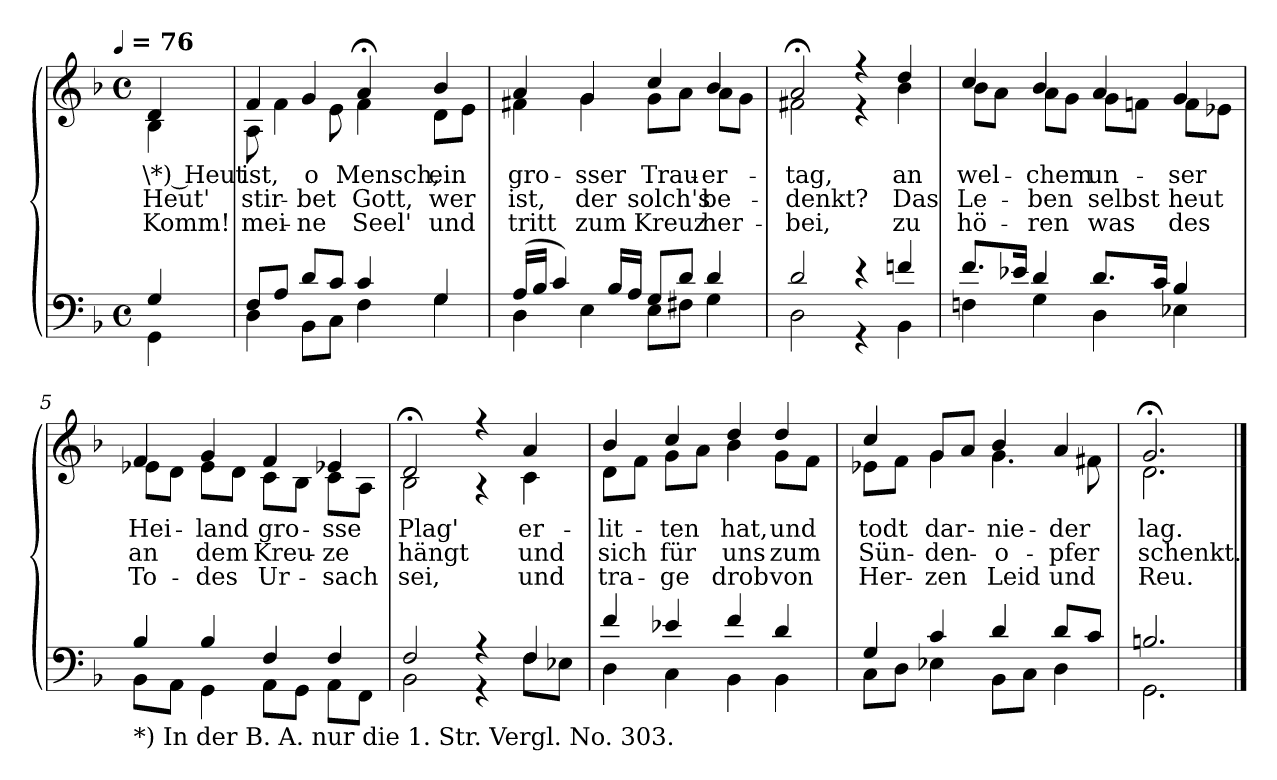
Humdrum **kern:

**kern	**kern	**text	**text	**text	**dynam
*part1	*part1	*part1	*part1	*part1	*part1
*staff2	*staff1	*staff1	*staff1	*staff1	*staff1/2
*clefF4	*clefG2	*	*	*	*
*k[b-]	*k[b-]	*	*	*	*
!!LO:TX:omd:t=[quarter] = 76
*M4/4	*M4/4	*	*	*	*
*met(c)	*met(c)	*	*	*	*
*MM76	*MM76	*	*	*	*
=	=	=	=	=	=
*^	*^	*	*	*	*
4G	4GG	4d	4B-	\*) Heut	Heut'	Komm!	.
=1	=1	=1	=1	=1	=1	=1	=1
8FL	4D	4f	8A	ist,	stir-	mei-	.
8AJ	.	.	4f	.	.	.	.
8dL	8BB-L	4g	.	o	-bet	-ne	.
8cJ	8CJ	.	8e	.	.	.	.
4c	4F	4a;<	4f	Mensch,	Gott,	Seel'	.
4G	4G	4b-	8dL	ein	wer	und	.
.	.	.	8eJ	.	.	.	.
=2	=2	=2	=2	=2	=2	=2	=2
(16ALL	4D	4a	4f#X	gro-	ist,	tritt	.
16B-JJ	.	.	.	.	.	.	.
4c)	.	.	.	.	.	.	.
.	4E	4g	4g	-sser	der	zum	.
16B-LL	.	.	.	.	.	.	.
16AJJ	.	.	.	.	.	.	.
8GL	8EL	4cc	8gL	Trau-	solch's	Kreuz	.
8dJ	8F#XJ	.	8aJ	.	.	.	.
4d	4G	4b-	8aL	-er-	be-	her-	.
.	.	.	8gJ	.	.	.	.
=3	=3	=3	=3	=3	=3	=3	=3
2d	2D	2a;<	2f#X	-tag,	-denkt?	-bei,	.
4r	4r	4r	4r	.	.	.	.
4fn	4BB-	4dd	4b-	an	Das	zu	.
=4	=4	=4	=4	=4	=4	=4	=4
8.fL	4Fn	4cc	8b-L	wel-	Le-	hö-	.
.	.	.	8aJ	.	.	.	.
16e-XJk	.	.	.	.	.	.	.
4d	4G	4b-	8aL	-chem	-ben	-ren	.
.	.	.	8gJ	.	.	.	.
8.dL	4D	4a	8gL	un-	selbst	was	.
.	.	.	8fnJ	.	.	.	.
16cJk	.	.	.	.	.	.	.
4B-	4E-X	4g	8fL	-ser	heut	des	.
.	.	.	8e-XJ	.	.	.	.
!!LO:LB:g=z	!!
=5	=5	=5	=5	=5	=5	=5	=5
!LO:TX:b:t=*) In der B. A. nur die 1. Str. Vergl. No. 303.	!	!	!	!	!	!	!
4B-	8BB-L	4f	8e-XL	Hei-	an	To-	.
.	8AAJ	.	8dJ	.	.	.	.
4B-	4GG	4g	8e-L	-land	dem	-des	.
.	.	.	8dJ	.	.	.	.
4F	8AAL	4f	8cL	gro-	Kreu-	Ur-	.
.	8GGJ	.	8B-J	.	.	.	.
4F	8AAL	4e-X	8cL	-sse	-ze	-sach	♩ = 75
.	8FFJ	.	8AJ	.	.	.	.
=6	=6	=6	=6	=6	=6	=6	=6
2F	2BB-	2d;<	2B-	Plag'	hängt	sei,	.
4r	4r	4r	4r	.	.	.	.
4F	8FL	4a	4c	er-	und	und	.
.	8E-XJ	.	.	.	.	.	.
=7	=7	=7	=7	=7	=7	=7	=7
*	*	*MM74	*	*	*	*	*
4f	4D	4b-	8dL	-lit-	sich	tra-	.
.	.	.	8fJ	.	.	.	.
4e-X	4C	4cc	8gL	-ten	für	-ge	.
.	.	.	8aJ	.	.	.	.
4f	4BB-	4dd	4b-	hat,	uns	drob	.
4d	4BB-	4dd	8gL	und	zum	von	.
.	.	.	8fJ	.	.	.	.
=8	=8	=8	=8	=8	=8	=8	=8
*	*	*MM73	*	*	*	*	*
4G	8CL	4cc	8e-XL	todt	Sün-	Her-	.
.	8DJ	.	8fJ	.	.	.	.
4c	4E-X	8gL	4g	dar-	-den-	-zen	.
.	.	8aJ	.	.	.	.	.
4d	8BB-L	4b-	4.g	-nie-	-o-	Leid	♩ = 70
.	8CJ	.	.	.	.	.	.
8dL	4D	4a	.	-der	-pfer	und	♩ = 60
8cJ	.	.	8f#X	.	.	.	.
=9	=9	=9	=9	=9	=9	=9	=9
2.Bn	2.GG	2.g;<	2.d	lag.	schenkt.	Reu.	.
*v	*v	*	*	*	*	*	*
*	*v	*v	*	*	*	*
==	==	==	==	==	==
*-	*-	*-	*-	*-	*-
